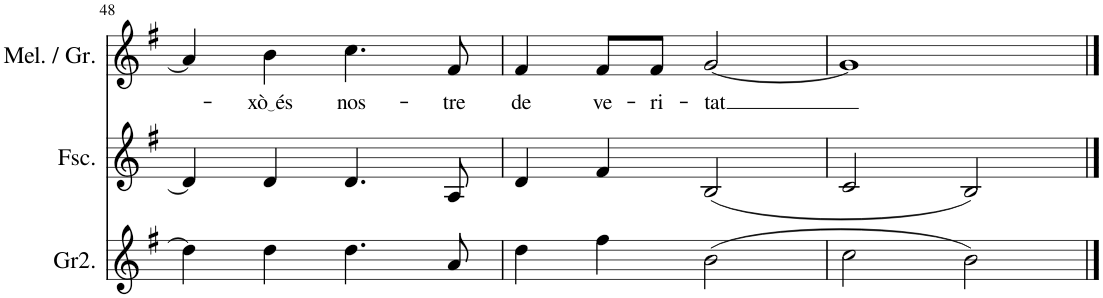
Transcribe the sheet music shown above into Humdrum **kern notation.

**kern	**kern	**kern	**text
*part3	*part2	*part1	*part1
*staff3	*staff2	*staff1	*staff1
*I"Gralla2	*I"Fiscorn	*I"Melòdica i Gralla	*
*I'Gr2.	*I'Fsc.	*I'Mel. / Gr.	*
!!LO:PB:g=z
*clefG2	*clefG2	*clefG2	*
*Trd1c2	*	*	*
*k[f#]	*k[f#]	*k[f#]	*
*M2/2	*M2/2	*M2/2	*
*met(c|)	*met(c|)	*met(c|)	*
=48	=48	=48	=48
4dd\]	4d/]	4a/]	.
!	!	!	!LO:LY:b
4dd\	4d/	4b\	xò és
!	!	!	!LO:LY:b
4.dd\	4.d/	4.cc\	nos-
!	!	!	!LO:LY:b
8a/	8A/	8f#/	tre
=49	=49	=49	=49
!	!	!	!LO:LY:b
4dd\	4d/	4f#/	de
!	!	!	!LO:LY:b
4ff#\	4f#/	8f#/L	ve-
!	!	!	!LO:LY:b
.	.	8f#/J	-ri-
!	!	!	!LO:LY:b
(2b\	(2B/	[2g/	-tat
=50	=50	=50	=50
2cc\	2c/	1g]	.
2b\)	2B/)	.	.
==	==	==	==
*-	*-	*-	*-
